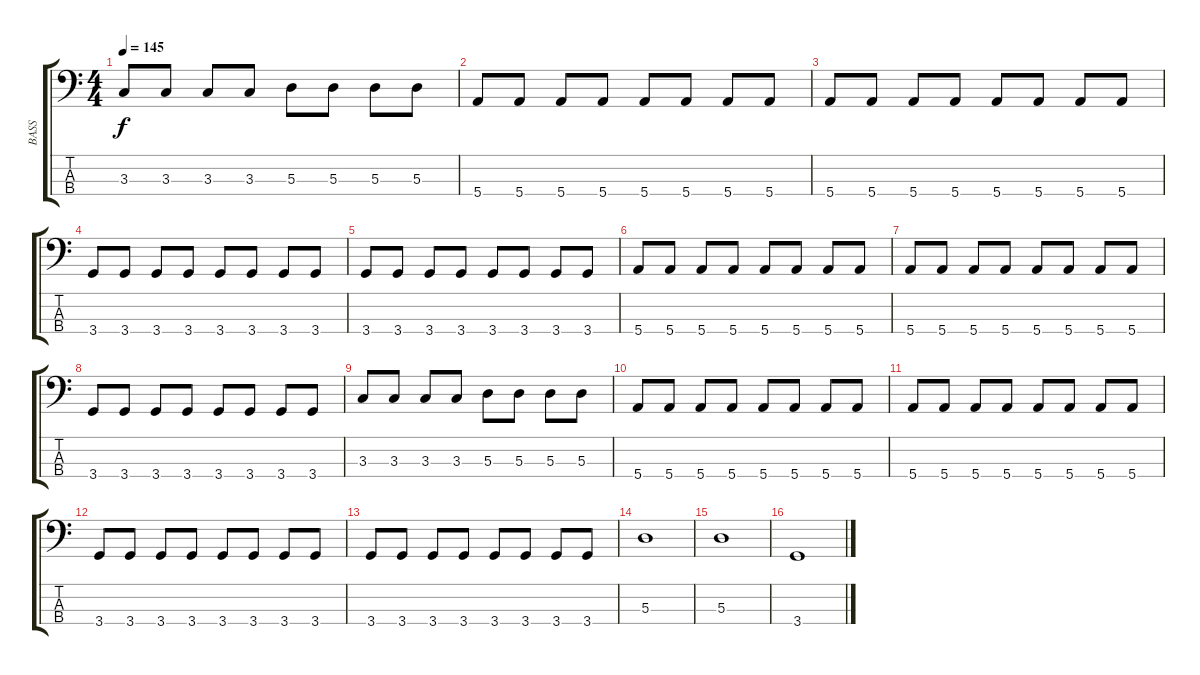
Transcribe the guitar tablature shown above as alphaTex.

\track ("BASS" "BASS") {instrument electricbassfinger}
\staff {score tabs}
\tuning (G2 D2 A1 E1) {hide}
\ts (4 4)
\tempo 145
\clef f4
\ks c
3.3.8{dy f} 3.3.8 3.3.8 3.3.8 5.3.8 5.3.8 5.3.8 5.3.8 |
5.4.8 5.4.8 5.4.8 5.4.8 5.4.8 5.4.8 5.4.8 5.4.8 |
5.4.8 5.4.8 5.4.8 5.4.8 5.4.8 5.4.8 5.4.8 5.4.8 |
3.4.8 3.4.8 3.4.8 3.4.8 3.4.8 3.4.8 3.4.8 3.4.8 |
3.4.8 3.4.8 3.4.8 3.4.8 3.4.8 3.4.8 3.4.8 3.4.8 |
5.4.8 5.4.8 5.4.8 5.4.8 5.4.8 5.4.8 5.4.8 5.4.8 |
5.4.8 5.4.8 5.4.8 5.4.8 5.4.8 5.4.8 5.4.8 5.4.8 |
3.4.8 3.4.8 3.4.8 3.4.8 3.4.8 3.4.8 3.4.8 3.4.8 |
3.3.8 3.3.8 3.3.8 3.3.8 5.3.8 5.3.8 5.3.8 5.3.8 |
5.4.8 5.4.8 5.4.8 5.4.8 5.4.8 5.4.8 5.4.8 5.4.8 |
5.4.8 5.4.8 5.4.8 5.4.8 5.4.8 5.4.8 5.4.8 5.4.8 |
3.4.8 3.4.8 3.4.8 3.4.8 3.4.8 3.4.8 3.4.8 3.4.8 |
3.4.8 3.4.8 3.4.8 3.4.8 3.4.8 3.4.8 3.4.8 3.4.8 |
5.3.1 |
5.3.1 |
3.4.1
